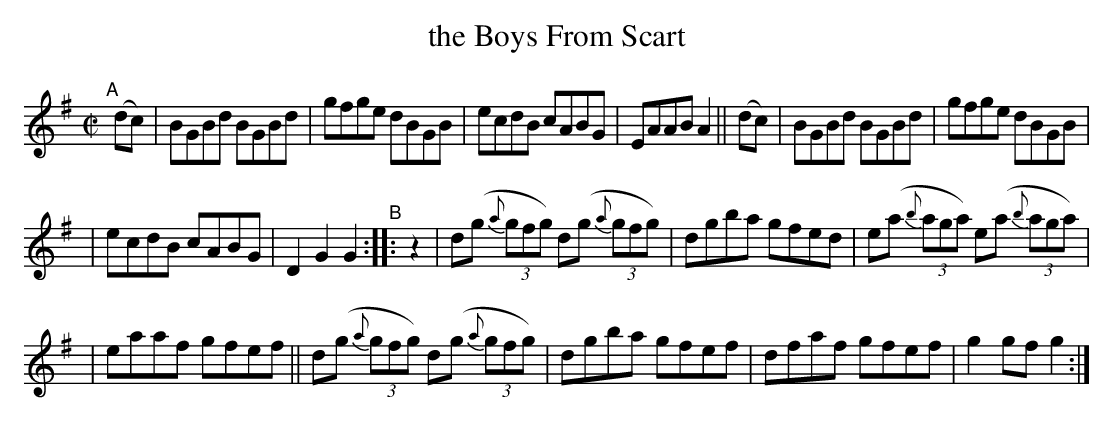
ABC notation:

X:1
T: the Boys From Scart
M: C|
L: 1/8
K: G
"^A"[|] (dc) |\
BGBd BGBd | gfge dBGB | ecdB cABG | EAAB A2 || (dc) | BGBd BGBd | gfge dBGB |
| ecdB cABG | D2G2 G2 "^B":: z2 | d(g (3{a}gfg) d(g (3{a}gfg) | dgba gfed | e(a (3{b}aga) e(a (3{b}aga) |
| eaaf gfef || d(g (3{a}gfg) d(g (3{a}gfg) | dgba gfef | dfaf gfef | g2gf g2 :|
